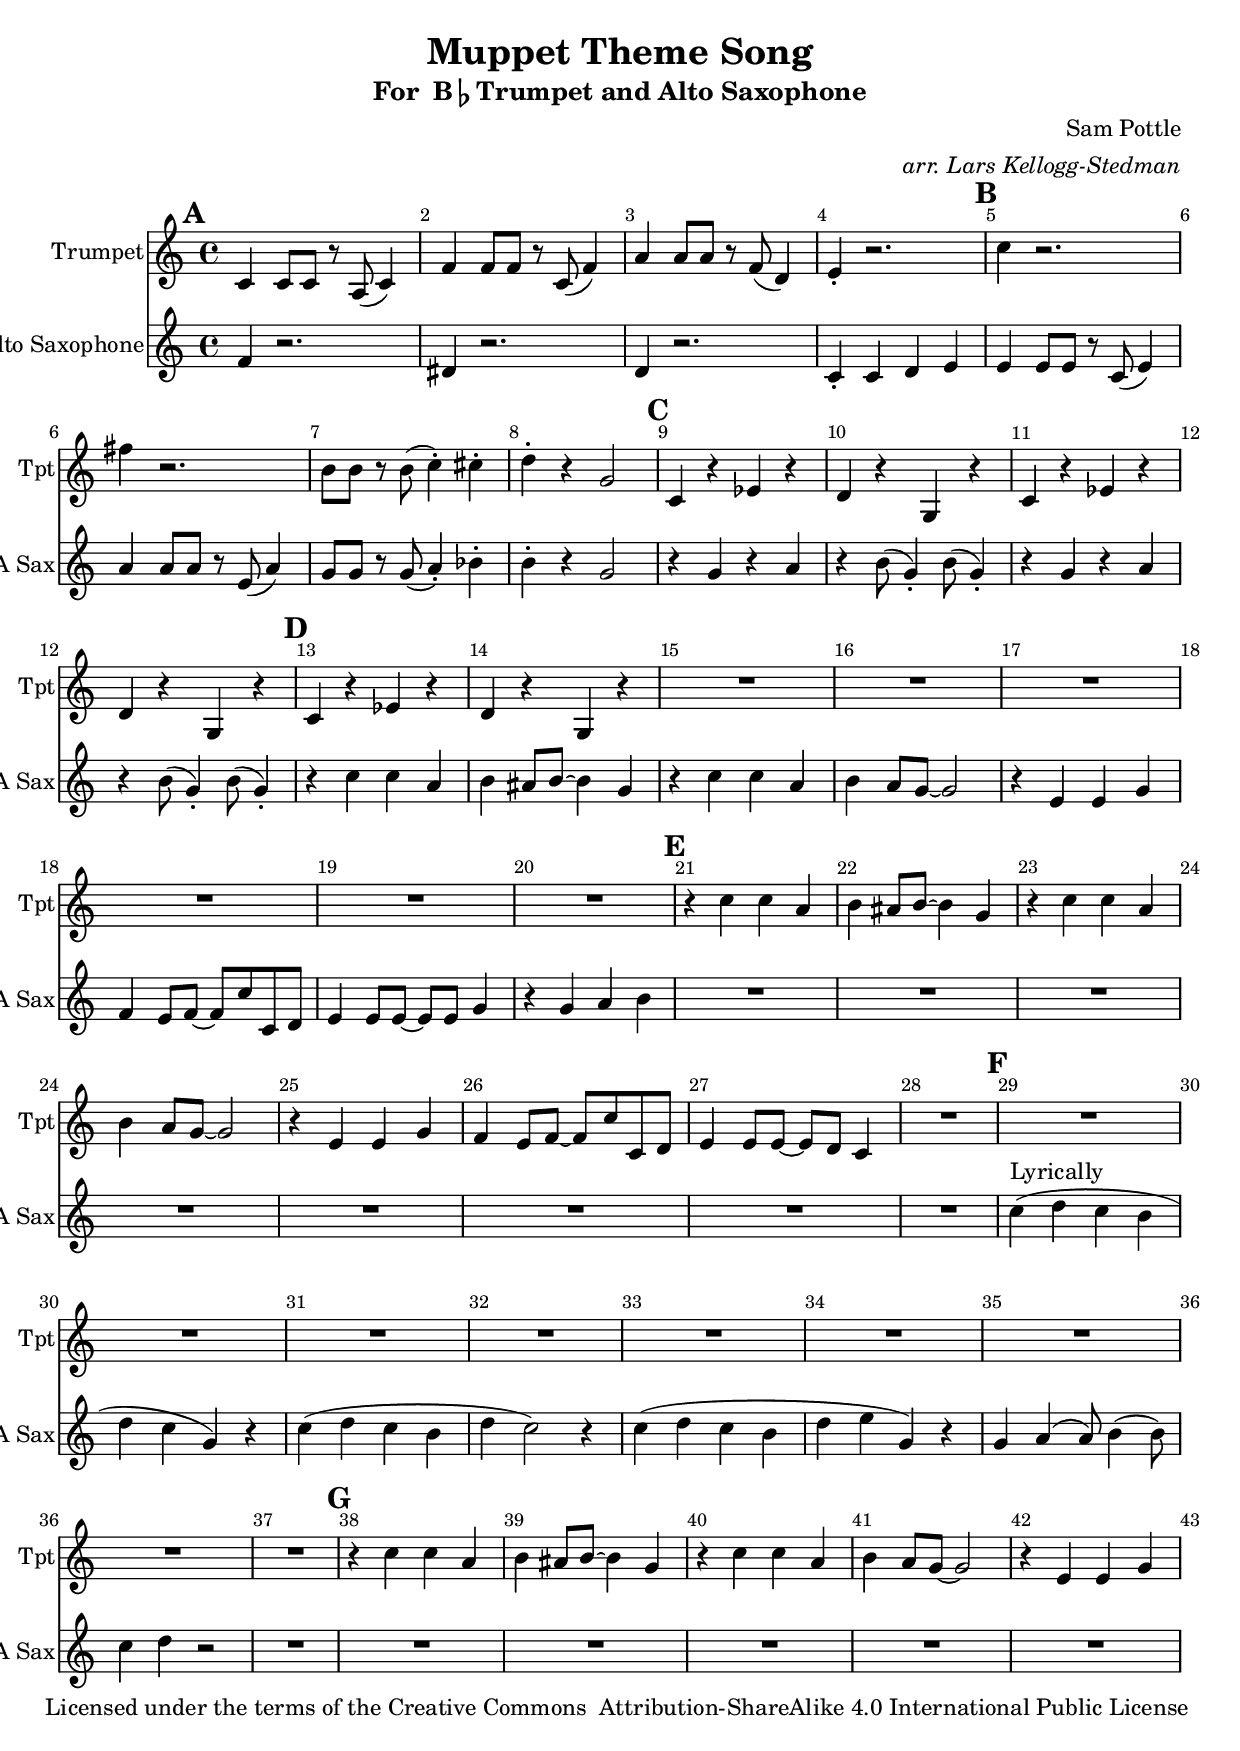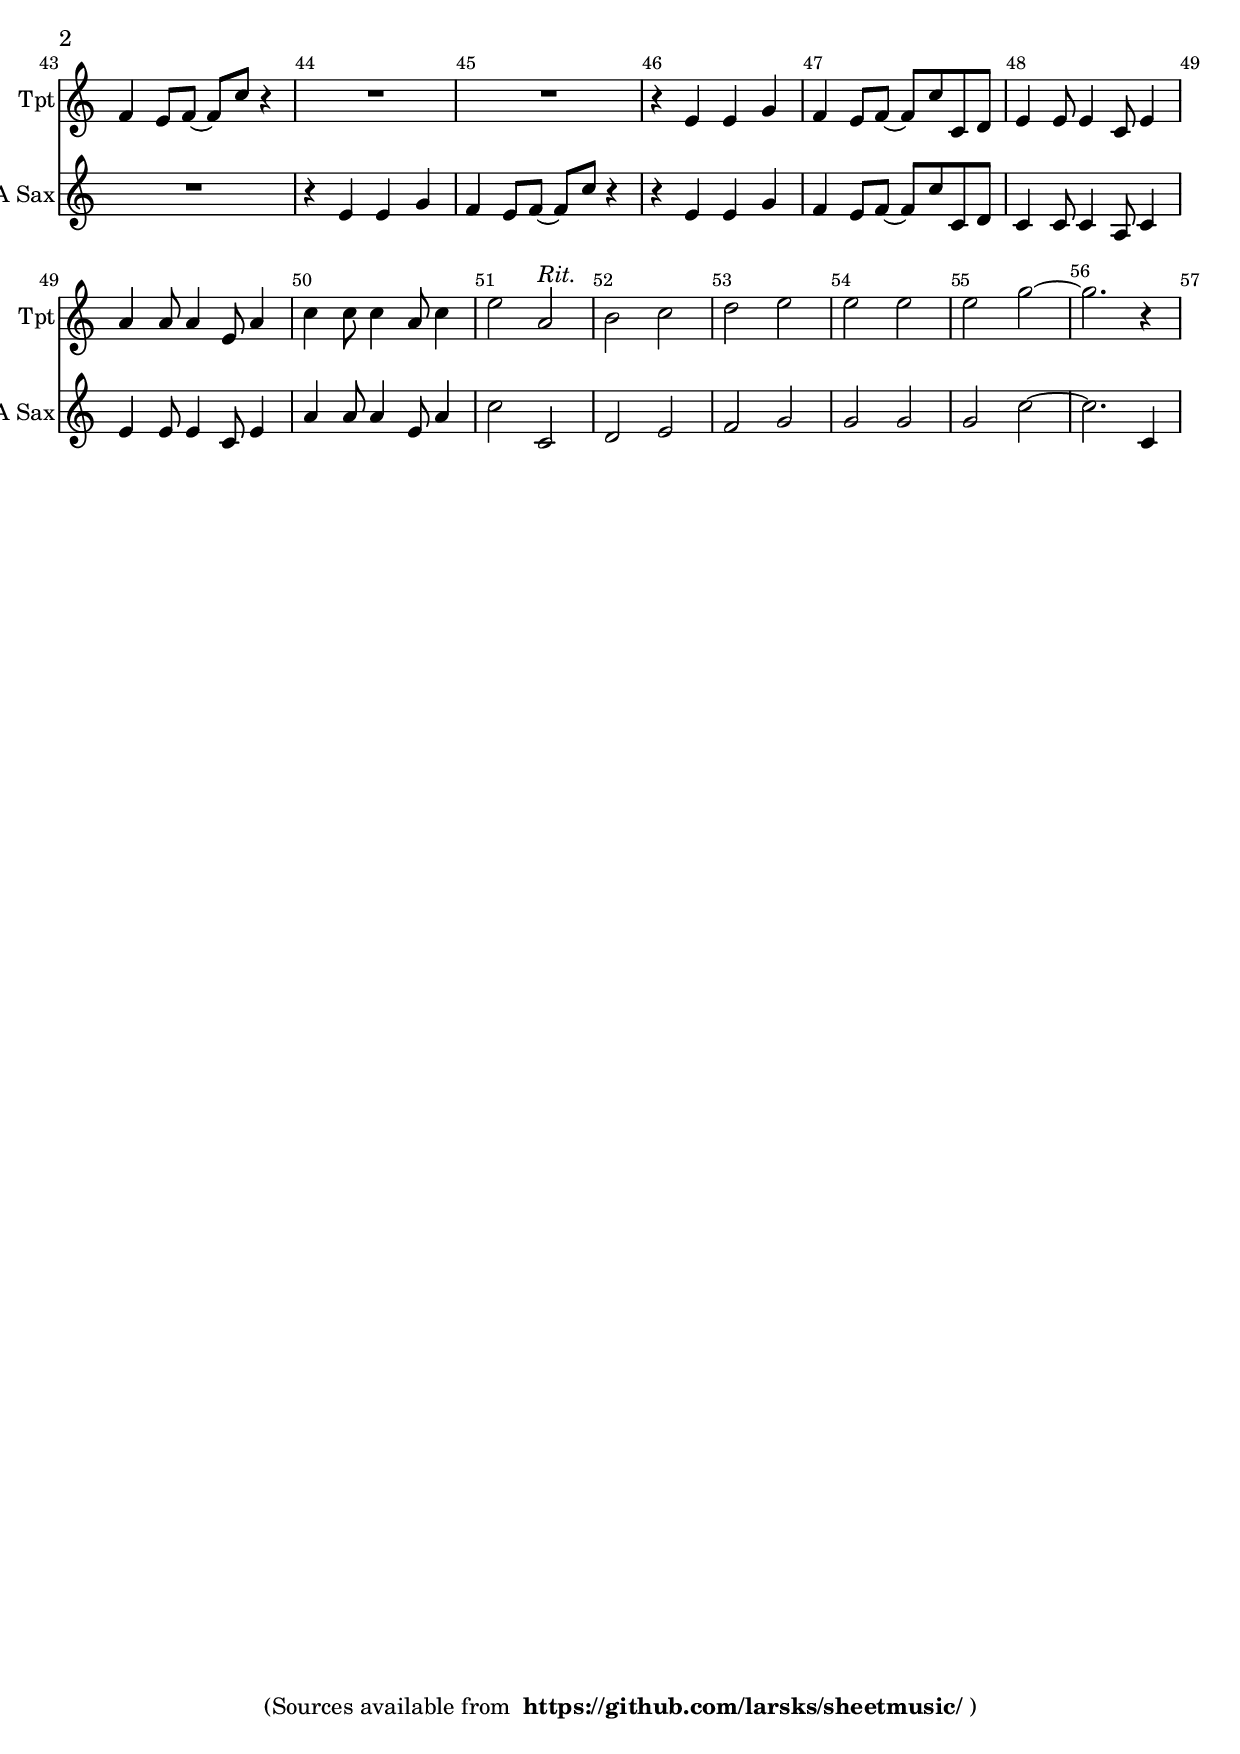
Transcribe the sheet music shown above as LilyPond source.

\version "2.18.2"
\language "english"
\include "articulate.ly"

global = {
    \time 4/4
    \tempo "Ragtime" 4 = 180
}

\header{
    title = "Muppet Theme Song"
    subtitle = \markup {"For " B\flat "Trumpet and Alto Saxophone"}
    arranger = \markup \italic "arr. Lars Kellogg-Stedman"
    composer = "Sam Pottle"
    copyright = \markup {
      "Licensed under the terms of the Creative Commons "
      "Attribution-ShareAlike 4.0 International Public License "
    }
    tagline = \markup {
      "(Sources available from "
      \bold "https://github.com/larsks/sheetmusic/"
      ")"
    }
}

trumpet_notes = \relative c' {
    \key c \major
    \set Score.markFormatter = #format-mark-box-alphabet
    \override Score.BarNumber.break-visibility = ##(#t #t #t)

    \mark \default
    c4 c8 c r a( c4) |
    f4 f8 f r c( f4) |
    a4 a8 a r f( d4) | e\staccato r2. |

    \mark \default
    c'4 r2. | fs4 r2. |
    b,8 b r b( c4\staccato) cs\staccato |
    d4\staccato r g,2

    \mark \default
    c,4 r ef r d r g, r |
    c4 r ef r d r g, r |

    \mark \default
    c4 r ef r d r g, r |

    R1*6

    \mark \default
    r4 c' c a | b as8 b~ b4 g |
    r4 c c a | b a8 g~ g2 |
    r4 e e g | f e8 f~ f c' c, d |
    e4 e8 e~ e d c4

    R1*10

    \mark \default
    r4 c' c a | b as8 b8~ b4 g |
    r4 c c a | b a8 g8~ g2 |
    r4 e e g | f e8 f~ f c' r4 |
    R1*2
    r4 e, e g | f e8 f~ f c' c, d |
    e4 e8 e4 c8 e4 | a4 a8 a4 e8 a4 |
    c4 c8 c4 a8 c4 | e2
    a,2^\markup{ \italic Rit. } b c d e e e e g2~ | g2. r4
}

saxophone_notes = \relative c' {
    \key c \major
    \set Score.markFormatter = #format-mark-box-alphabet
    \override Score.BarNumber.break-visibility = ##(#t #t #t)


    \mark \default
    f4 r2. | ds4 r2. | d4 r2. | c4\staccato c d e |

    \mark \default
    e4 e8 e r c( e4) |
    a4 a8 a r e( a4) |
    g8 g r g( a4\staccato) bf\staccato |
    b4\staccato r g2

    \mark \default
    r4 g r a | r b8( g4\staccato) b8( g4\staccato) |
    r4 g r a | r b8( g4\staccato) b8( g4\staccato) |

    \mark \default
    r4 c c a | b as8 b~ b4 g |
    r4 c c a | b a8 g~ g2 |
    r4 e e g | f e8 f~ f8 c' c, d |
    e4 e8 e~ e e g4 |
    r4 g a b |

    \mark \default

    R1*8

    \mark \default
    c4^"Lyrically"( d c b | d c g) r | c( d c b d c2) r4 |
    c4( d c b | d e g,) r |
    g a^( a8) b4^( b8) | c4 d r2 |
    
    R1*7

    r4 e, e g | f e8 f~ f c' r4 |
    r4 e, e g | f e8 f~ f c' c, d |
    c4 c8 c4 a8 c4 | e4 e8 e4 c8 e4 |
    a4 a8 a4 e8 a4 | c2
    c,2 d e f g g g g c~ | c2. c,4
}

Trumpet = \new Voice {
    \set Staff.instrumentName = #"Trumpet"
    \set Staff.shortInstrumentName = #"Tpt"
    \set Staff.midiInstrument = #"trumpet"
    \trumpet_notes
}

Saxophone = \new Voice {
    \key c \major
    \set Staff.instrumentName = #"Alto Saxophone"
    \set Staff.shortInstrumentName = #"A Sax"
    \set Staff.midiInstrument = #"alto sax"
    \saxophone_notes
}

% produce printed output
\score {
<<
\new Staff \Trumpet
\new Staff \Saxophone
>>
}

% produce playable midi score
% score.
\score {

    \articulate <<
        \new Staff << \global \unfoldRepeats \Trumpet >>
        \new Staff << \global \unfoldRepeats \Saxophone >>
    >>
    \midi { }
}
